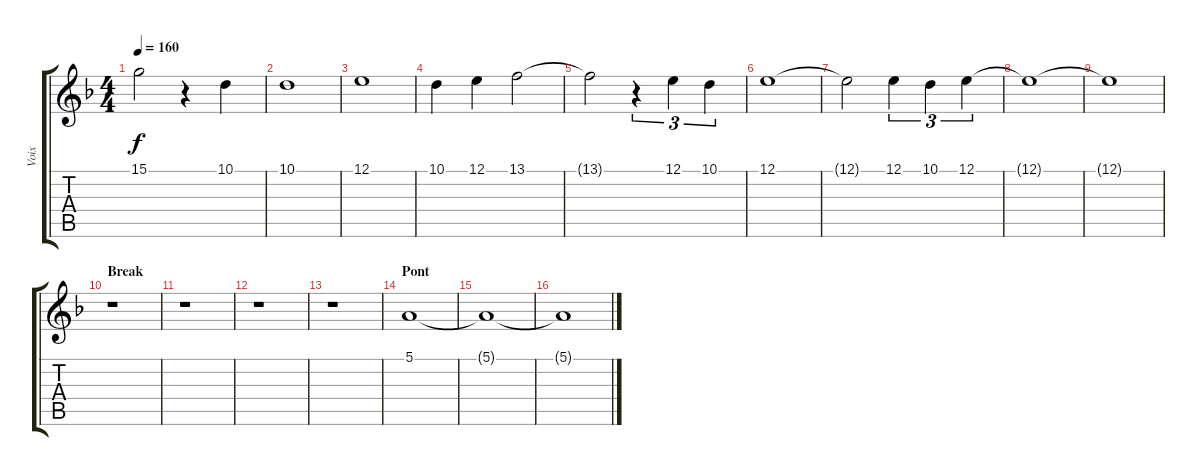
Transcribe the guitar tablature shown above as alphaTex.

\track ("Voix" "Voix") {instrument synthvoice}
\staff {score tabs}
\tuning (E4 B3 G3 D3 A2 E2) {hide}
\ts (4 4)
\tempo 160
\clef g2
\ks f
15.1{t}.2{dy f} r.4 10.1.4 |
10.1.1 |
12.1.1 |
10.1.4 12.1.4 13.1.2 |
13.1{t}.2 r.4{tu (3 2)} 12.1.4{tu (3 2)} 10.1.4{tu (3 2)} |
12.1.1 |
12.1{t}.2 12.1.4{tu (3 2)} 10.1.4{tu (3 2)} 12.1.4{tu (3 2)} |
12.1{t}.1 |
12.1{t}.1 |
\section ("" "Break")
r.1 |
r.1 |
r.1 |
r.1 |
\section ("" "Pont")
5.1.1 |
5.1{t}.1 |
5.1{t}.1
